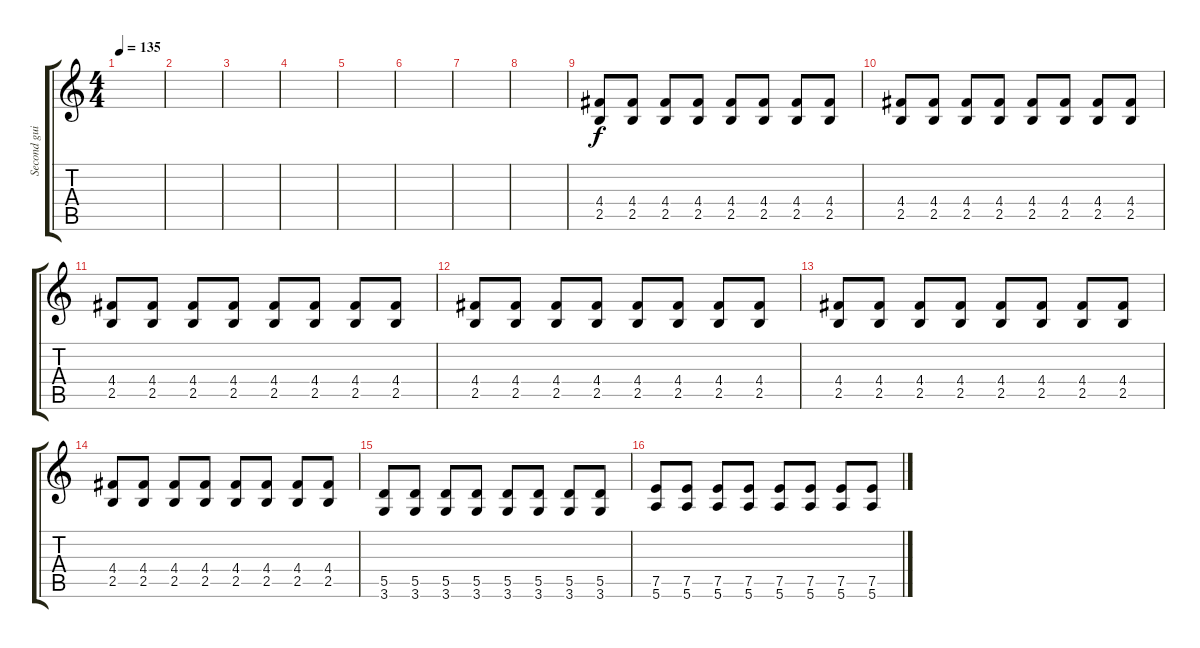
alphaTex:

\track ("Second guitar" "Second gui") {instrument distortionguitar}
\staff {score tabs}
\tuning (E4 B3 G3 D3 A2 E2) {hide}
\ts (4 4)
\tempo 135
\clef g2
\ks c
|
|
|
|
|
|
|
|
(4.4 2.5).8 (4.4 2.5).8 (4.4 2.5).8 (4.4 2.5).8 (4.4 2.5).8 (4.4 2.5).8 (4.4 2.5).8 (4.4 2.5).8 |
(4.4 2.5).8 (4.4 2.5).8 (4.4 2.5).8 (4.4 2.5).8 (4.4 2.5).8 (4.4 2.5).8 (4.4 2.5).8 (4.4 2.5).8 |
(4.4 2.5).8 (4.4 2.5).8 (4.4 2.5).8 (4.4 2.5).8 (4.4 2.5).8 (4.4 2.5).8 (4.4 2.5).8 (4.4 2.5).8 |
(4.4 2.5).8 (4.4 2.5).8 (4.4 2.5).8 (4.4 2.5).8 (4.4 2.5).8 (4.4 2.5).8 (4.4 2.5).8 (4.4 2.5).8 |
(4.4 2.5).8 (4.4 2.5).8 (4.4 2.5).8 (4.4 2.5).8 (4.4 2.5).8 (4.4 2.5).8 (4.4 2.5).8 (4.4 2.5).8 |
(4.4 2.5).8 (4.4 2.5).8 (4.4 2.5).8 (4.4 2.5).8 (4.4 2.5).8 (4.4 2.5).8 (4.4 2.5).8 (4.4 2.5).8 |
(5.5 3.6).8 (5.5 3.6).8 (5.5 3.6).8 (5.5 3.6).8 (5.5 3.6).8 (5.5 3.6).8 (5.5 3.6).8 (5.5 3.6).8 |
(7.5 5.6).8 (7.5 5.6).8 (7.5 5.6).8 (7.5 5.6).8 (7.5 5.6).8 (7.5 5.6).8 (7.5 5.6).8 (7.5 5.6).8
